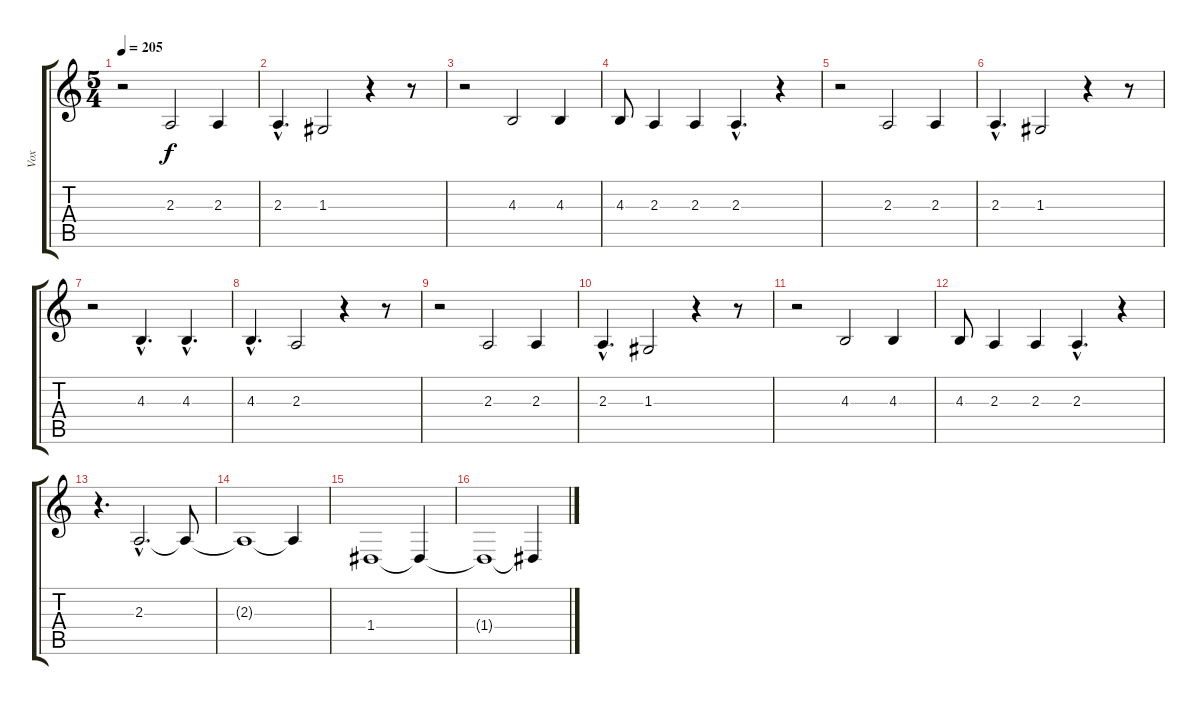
\track ("Vox" "Vox") {instrument lead3calliope}
\staff {score tabs}
\tuning (E4 B3 G3 D3 A2 E2) {hide}
\ts (5 4)
\tempo 205
\clef g2
\ks c
r.2{dy f} 2.3.2 2.3.4 |
2.3{hac}.4{d} 1.3.2 r.4 r.8 |
r.2 4.3.2 4.3.4 |
4.3.8 2.3.4 2.3.4 2.3{hac}.4{d} r.4 |
r.2 2.3.2 2.3.4 |
2.3{hac}.4{d} 1.3.2 r.4 r.8 |
r.2 4.3{hac}.4{d} 4.3{hac}.4{d} |
4.3{hac}.4{d} 2.3.2 r.4 r.8 |
r.2 2.3.2 2.3.4 |
2.3{hac}.4{d} 1.3.2 r.4 r.8 |
r.2 4.3.2 4.3.4 |
4.3.8 2.3.4 2.3.4 2.3{hac}.4{d} r.4 |
r.4{d} 2.3{hac}.2{d} 2.3{t}.8 |
2.3{t}.1 2.3{t}.4 |
1.4.1 1.4{t}.4 |
1.4{t}.1 1.4{t}.4
